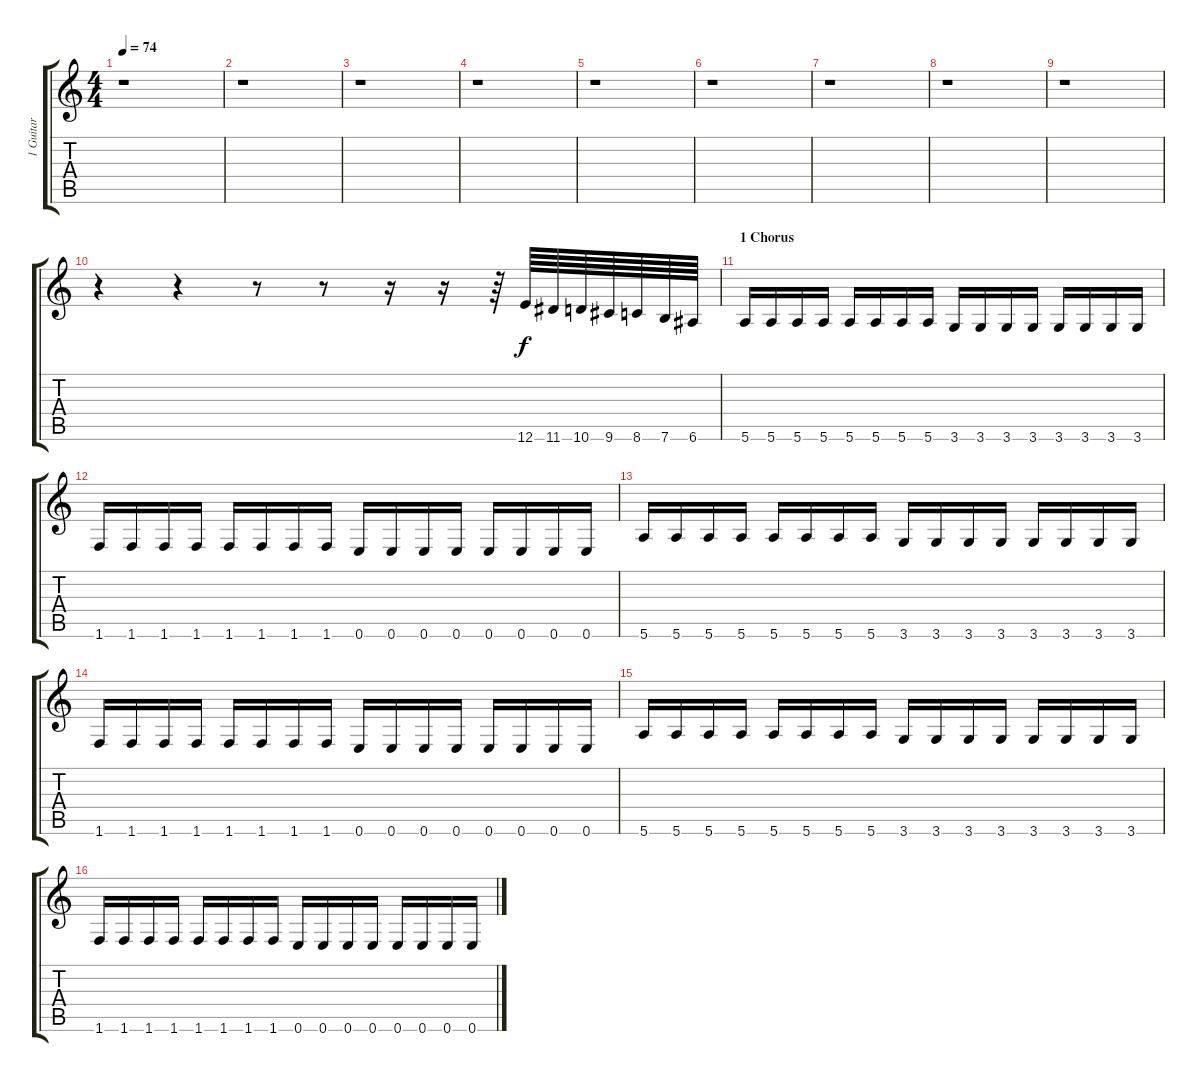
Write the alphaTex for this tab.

\track ("1 Guitar " "1 Guitar ") {instrument distortionguitar}
\staff {score tabs}
\tuning (E4 B3 G3 D3 A2 E2) {hide}
\ts (4 4)
\tempo 74
\clef g2
\ks c
r.1{dy f} |
r.1 |
r.1 |
r.1 |
r.1 |
r.1 |
r.1 |
r.1 |
r.1 |
r.4 r.4 r.8 r.8 r.16 r.16 r.64 12.6.64{volume 16 balance 16 instrument distortionguitar} 11.6.64 10.6.64 9.6.64 8.6.64 7.6.64 6.6.64 |
\section ("" "1 Chorus")
5.6.16{volume 16} 5.6.16 5.6.16 5.6.16 5.6.16 5.6.16 5.6.16 5.6.16 3.6.16 3.6.16 3.6.16 3.6.16 3.6.16 3.6.16 3.6.16 3.6.16 |
1.6.16 1.6.16 1.6.16 1.6.16 1.6.16 1.6.16 1.6.16 1.6.16 0.6.16 0.6.16 0.6.16 0.6.16 0.6.16 0.6.16 0.6.16 0.6.16 |
5.6.16 5.6.16 5.6.16 5.6.16 5.6.16 5.6.16 5.6.16 5.6.16 3.6.16 3.6.16 3.6.16 3.6.16 3.6.16 3.6.16 3.6.16 3.6.16 |
1.6.16 1.6.16 1.6.16 1.6.16 1.6.16 1.6.16 1.6.16 1.6.16 0.6.16 0.6.16 0.6.16 0.6.16 0.6.16 0.6.16 0.6.16 0.6.16 |
5.6.16{volume 16 balance 16 instrument distortionguitar} 5.6.16 5.6.16 5.6.16 5.6.16 5.6.16 5.6.16 5.6.16 3.6.16 3.6.16 3.6.16 3.6.16 3.6.16 3.6.16 3.6.16 3.6.16 |
1.6.16 1.6.16 1.6.16 1.6.16 1.6.16 1.6.16 1.6.16 1.6.16 0.6.16 0.6.16 0.6.16 0.6.16 0.6.16 0.6.16 0.6.16 0.6.16
